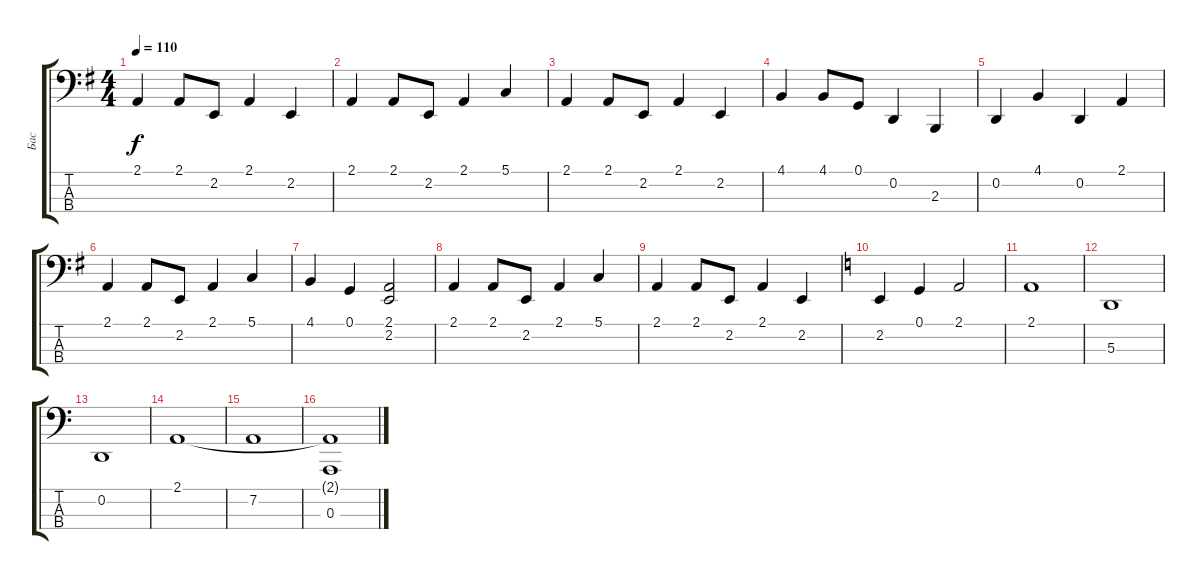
\track ("Бас" "Бас") {instrument acousticgrandpiano}
\staff {score tabs}
\tuning (G2 D2 A1 E1) {hide}
\ts (4 4)
\tempo 110
\clef f4
\ks eminor
2.1.4{dy f} 2.1.8 2.2.8 2.1.4 2.2.4 |
2.1.4 2.1.8 2.2.8 2.1.4 5.1.4 |
2.1.4 2.1.8 2.2.8 2.1.4 2.2.4 |
4.1.4 4.1.8 0.1.8 0.2.4 2.3.4 |
0.2.4 4.1.4 0.2.4 2.1.4 |
2.1.4 2.1.8 2.2.8 2.1.4 5.1.4 |
4.1.4 0.1.4 (2.1 2.2).2 |
2.1.4 2.1.8 2.2.8 2.1.4 5.1.4 |
2.1.4 2.1.8 2.2.8 2.1.4 2.2.4 |
\ks aminor
2.2.4 0.1.4 2.1.2 |
2.1.1 |
5.3.1 |
0.2.1 |
2.1.1 |
7.2.1 |
(2.1{t} 0.3).1
